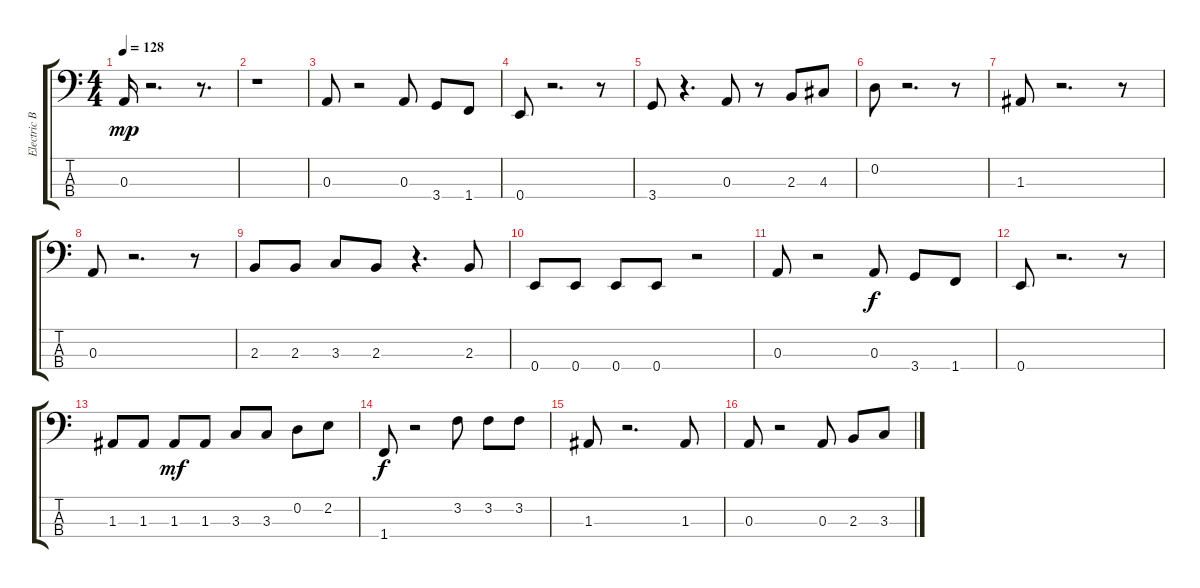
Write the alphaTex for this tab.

\track ("Electric Bass (finge" "Electric B") {instrument electricbassfinger}
\staff {score tabs}
\tuning (G2 D2 A1 E1) {hide}
\ts (4 4)
\tempo 128
\clef f4
\ks c
0.3.16{dy mp instrument electricbassfinger} r.2{d} r.8{d} |
r.1 |
0.3.8 r.2 0.3.8 3.4.8 1.4.8 |
0.4.8 r.2{d} r.8 |
3.4.8 r.4{d} 0.3.8 r.8 2.3.8 4.3.8 |
0.2.8 r.2{d} r.8 |
1.3.8 r.2{d} r.8 |
0.3.8 r.2{d} r.8 |
2.3.8 2.3.8 3.3.8 2.3.8 r.4{d} 2.3.8 |
0.4.8 0.4.8 0.4.8 0.4.8 r.2 |
0.3.8 r.2 0.3.8{dy f} 3.4.8 1.4.8 |
0.4.8 r.2{d} r.8 |
1.3.8 1.3.8 1.3.8{dy mf} 1.3.8 3.3.8 3.3.8 0.2.8 2.2.8 |
1.4.8{dy f} r.2 3.2.8 3.2.8 3.2.8 |
1.3.8 r.2{d} 1.3.8 |
0.3.8 r.2 0.3.8 2.3.8 3.3.8
